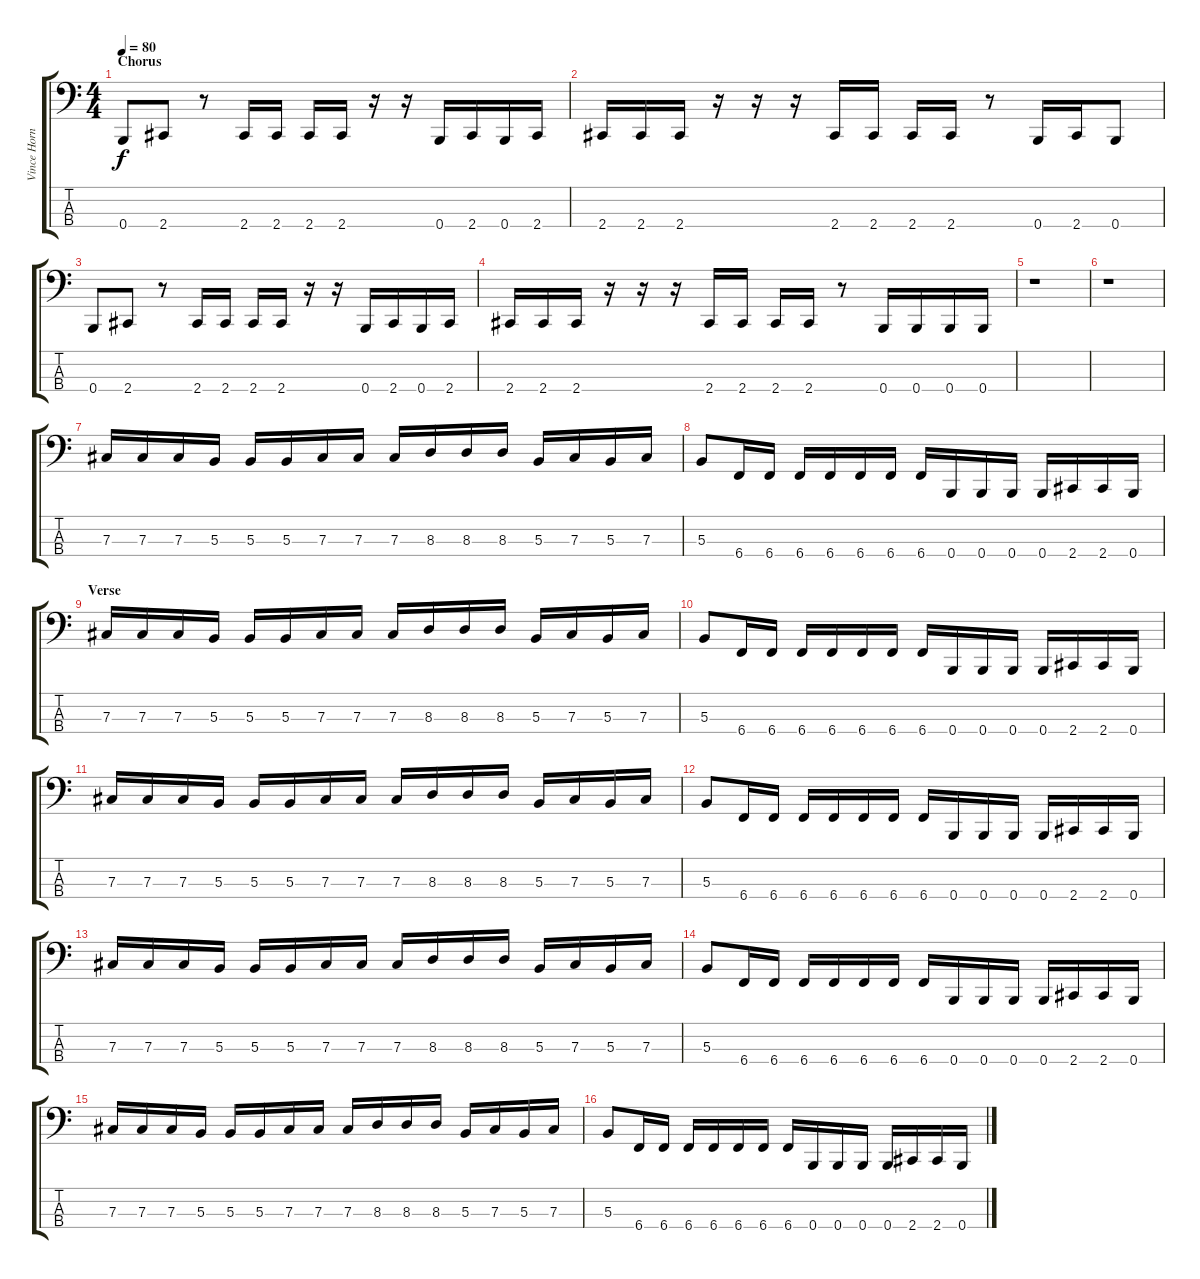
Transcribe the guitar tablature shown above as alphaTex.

\track ("Vince Hornsby" "Vince Horn") {instrument electricbasspick}
\staff {score tabs}
\tuning (E2 B1 Gb1 B0) {hide}
\ts (4 4)
\section ("" "Chorus")
\tempo 80
\clef f4
\ks c
0.4.8{dy f} 2.4.8 r.8 2.4.16 2.4.16 2.4.16 2.4.16 r.16 r.16 0.4.16 2.4.16 0.4.16 2.4.16 |
2.4.16 2.4.16 2.4.16 r.16 r.16 r.16 2.4.16 2.4.16 2.4.16 2.4.16 r.8 0.4.16 2.4.16 0.4.8 |
0.4.8 2.4.8 r.8 2.4.16 2.4.16 2.4.16 2.4.16 r.16 r.16 0.4.16 2.4.16 0.4.16 2.4.16 |
2.4.16 2.4.16 2.4.16 r.16 r.16 r.16 2.4.16 2.4.16 2.4.16 2.4.16 r.8 0.4.16 0.4.16 0.4.16 0.4.16 |
r.1 |
r.1 |
7.3.16 7.3.16 7.3.16 5.3.16 5.3.16 5.3.16 7.3.16 7.3.16 7.3.16 8.3.16 8.3.16 8.3.16 5.3.16 7.3.16 5.3.16 7.3.16 |
5.3.8 6.4.16 6.4.16 6.4.16 6.4.16 6.4.16 6.4.16 6.4.16 0.4.16 0.4.16 0.4.16 0.4.16 2.4.16 2.4.16 0.4.16 |
\section ("" "Verse")
7.3.16 7.3.16 7.3.16 5.3.16 5.3.16 5.3.16 7.3.16 7.3.16 7.3.16 8.3.16 8.3.16 8.3.16 5.3.16 7.3.16 5.3.16 7.3.16 |
5.3.8 6.4.16 6.4.16 6.4.16 6.4.16 6.4.16 6.4.16 6.4.16 0.4.16 0.4.16 0.4.16 0.4.16 2.4.16 2.4.16 0.4.16 |
7.3.16 7.3.16 7.3.16 5.3.16 5.3.16 5.3.16 7.3.16 7.3.16 7.3.16 8.3.16 8.3.16 8.3.16 5.3.16 7.3.16 5.3.16 7.3.16 |
5.3.8 6.4.16 6.4.16 6.4.16 6.4.16 6.4.16 6.4.16 6.4.16 0.4.16 0.4.16 0.4.16 0.4.16 2.4.16 2.4.16 0.4.16 |
7.3.16 7.3.16 7.3.16 5.3.16 5.3.16 5.3.16 7.3.16 7.3.16 7.3.16 8.3.16 8.3.16 8.3.16 5.3.16 7.3.16 5.3.16 7.3.16 |
5.3.8 6.4.16 6.4.16 6.4.16 6.4.16 6.4.16 6.4.16 6.4.16 0.4.16 0.4.16 0.4.16 0.4.16 2.4.16 2.4.16 0.4.16 |
7.3.16 7.3.16 7.3.16 5.3.16 5.3.16 5.3.16 7.3.16 7.3.16 7.3.16 8.3.16 8.3.16 8.3.16 5.3.16 7.3.16 5.3.16 7.3.16 |
5.3.8 6.4.16 6.4.16 6.4.16 6.4.16 6.4.16 6.4.16 6.4.16 0.4.16 0.4.16 0.4.16 0.4.16 2.4.16 2.4.16 0.4.16
